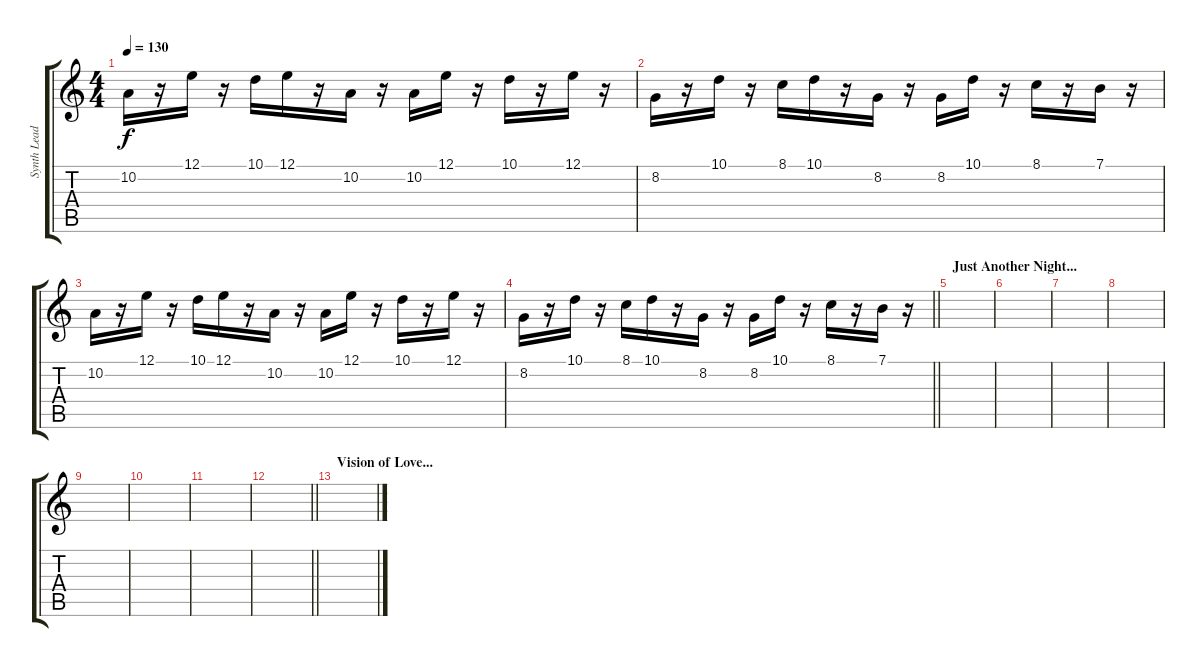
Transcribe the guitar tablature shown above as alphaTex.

\track ("Synth Lead" "Synth Lead") {instrument lead2sawtooth}
\staff {score tabs}
\tuning (E4 B3 G3 D3 A2 E2) {hide}
\ts (4 4)
\tempo 130
\clef g2
\ks c
10.2.16{dy f balance 16} r.16 12.1.16 r.16 10.1.16 12.1.16 r.16 10.2.16 r.16 10.2.16 12.1.16 r.16 10.1.16 r.16 12.1.16 r.16 |
8.2.16{balance 0} r.16 10.1.16 r.16 8.1.16 10.1.16 r.16 8.2.16 r.16 8.2.16 10.1.16 r.16 8.1.16 r.16 7.1.16 r.16 |
10.2.16{balance 16} r.16 12.1.16 r.16 10.1.16 12.1.16 r.16 10.2.16 r.16 10.2.16 12.1.16 r.16 10.1.16 r.16 12.1.16 r.16 |
\barLineRight lightlight
8.2.16{balance 0} r.16 10.1.16 r.16 8.1.16 10.1.16 r.16 8.2.16 r.16 8.2.16 10.1.16 r.16 8.1.16 r.16 7.1.16 r.16 |
\section ("" "Just Another Night...")
|
|
|
|
|
|
|
\barLineRight lightlight
|
\section ("" "Vision of Love...")
